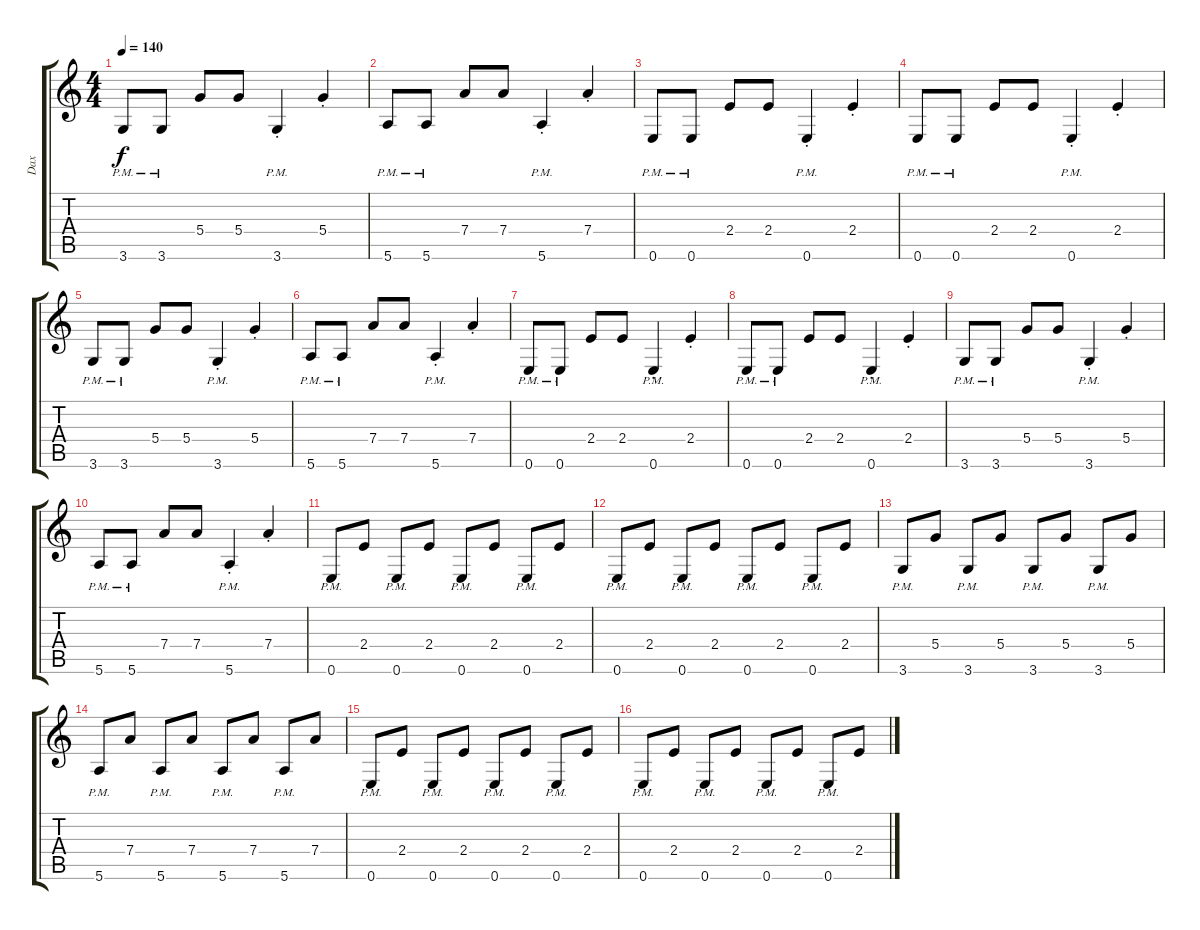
\track ("Dax" "Dax") {instrument overdrivenguitar}
\staff {score tabs}
\tuning (E4 B3 G3 D3 A2 E2) {hide}
\ts (4 4)
\tempo 140
\clef g2
\ks c
3.6{pm}.8{dy f} 3.6{pm}.8 5.4.8 5.4.8 3.6{pm st}.4 5.4{st}.4 |
5.6{pm}.8 5.6{pm}.8 7.4.8 7.4.8 5.6{pm st}.4 7.4{st}.4 |
0.6{pm}.8 0.6{pm}.8 2.4.8 2.4.8 0.6{pm st}.4 2.4{st}.4 |
0.6{pm}.8 0.6{pm}.8 2.4.8 2.4.8 0.6{pm st}.4 2.4{st}.4 |
3.6{pm}.8 3.6{pm}.8 5.4.8 5.4.8 3.6{pm st}.4 5.4{st}.4 |
5.6{pm}.8 5.6{pm}.8 7.4.8 7.4.8 5.6{pm st}.4 7.4{st}.4 |
0.6{pm}.8 0.6{pm}.8 2.4.8 2.4.8 0.6{pm st}.4 2.4{st}.4 |
0.6{pm}.8 0.6{pm}.8 2.4.8 2.4.8 0.6{pm st}.4 2.4{st}.4 |
3.6{pm}.8 3.6{pm}.8 5.4.8 5.4.8 3.6{pm st}.4 5.4{st}.4 |
5.6{pm}.8 5.6{pm}.8 7.4.8 7.4.8 5.6{pm st}.4 7.4{st}.4 |
0.6{pm}.8 2.4.8 0.6{pm}.8 2.4.8 0.6{pm}.8 2.4.8 0.6{pm}.8 2.4.8 |
0.6{pm}.8 2.4.8 0.6{pm}.8 2.4.8 0.6{pm}.8 2.4.8 0.6{pm}.8 2.4.8 |
3.6{pm}.8 5.4.8 3.6{pm}.8 5.4.8 3.6{pm}.8 5.4.8 3.6{pm}.8 5.4.8 |
5.6{pm}.8 7.4.8 5.6{pm}.8 7.4.8 5.6{pm}.8 7.4.8 5.6{pm}.8 7.4.8 |
0.6{pm}.8 2.4.8 0.6{pm}.8 2.4.8 0.6{pm}.8 2.4.8 0.6{pm}.8 2.4.8 |
0.6{pm}.8 2.4.8 0.6{pm}.8 2.4.8 0.6{pm}.8 2.4.8 0.6{pm}.8 2.4.8
